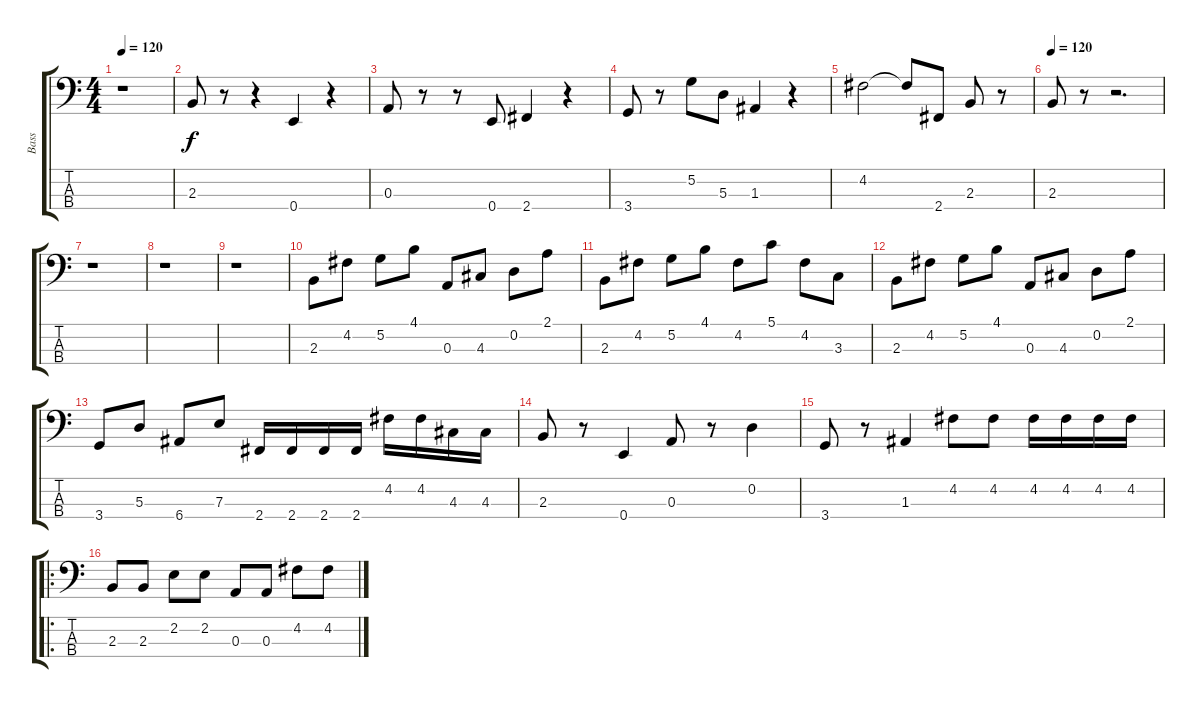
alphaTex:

\track ("Bass" "Bass") {instrument electricbassfinger}
\staff {score tabs}
\tuning (G2 D2 A1 E1) {hide}
\ts (4 4)
\tempo 120
\tempo 100
\tempo 120
\clef f4
\ks c
r.1{dy f instrument electricbassfinger} |
2.3.8 r.8 r.4 0.4.4 r.4 |
0.3.8 r.8 r.8 0.4.8 2.4.4 r.4 |
3.4.8 r.8 5.2.8 5.3.8 1.3.4 r.4 |
4.2.2 4.2{t}.8 2.4.8 2.3.8 r.8 |
\tempo 120
2.3.8 r.8 r.2{d} |
r.1 |
r.1 |
r.1 |
2.3.8 4.2.8 5.2.8 4.1.8 0.3.8 4.3.8 0.2.8 2.1.8 |
2.3.8 4.2.8 5.2.8 4.1.8 4.2.8 5.1.8 4.2.8 3.3.8 |
2.3.8 4.2.8 5.2.8 4.1.8 0.3.8 4.3.8 0.2.8 2.1.8 |
3.4.8 5.3.8 6.4.8 7.3.8 2.4.16 2.4.16 2.4.16 2.4.16 4.2.16 4.2.16 4.3.16 4.3.16 |
2.3.8 r.8 0.4.4 0.3.8 r.8 0.2.4 |
3.4.8 r.8 1.3.4 4.2.8 4.2.8 4.2.16 4.2.16 4.2.16 4.2.16 |
\ro
2.3.8 2.3.8 2.2.8 2.2.8 0.3.8 0.3.8 4.2.8 4.2.8
